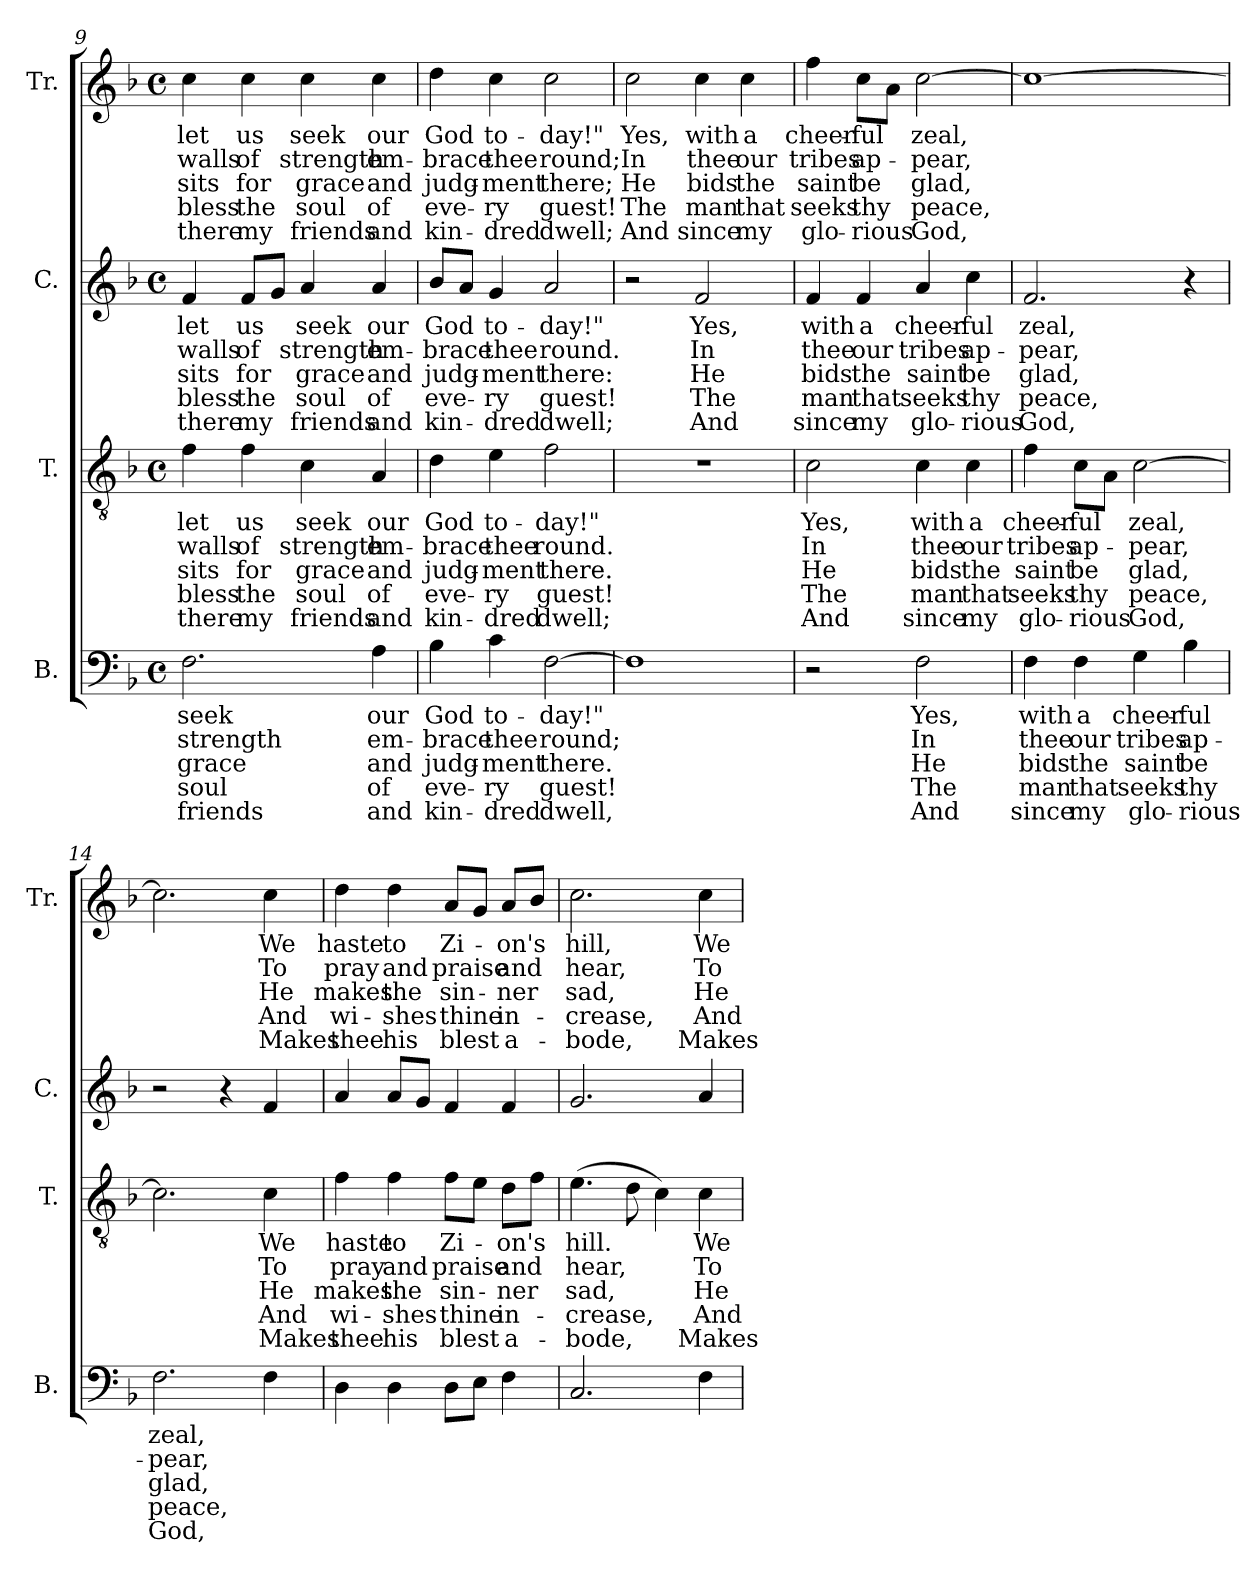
**kern	**text	**text	**text	**text	**text	**kern	**text	**text	**text	**text	**text	**kern	**text	**text	**text	**text	**text	**kern	**text	**text	**text	**text	**text
*part4	*part4	*part4	*part4	*part4	*part4	*part3	*part3	*part3	*part3	*part3	*part3	*part2	*part2	*part2	*part2	*part2	*part2	*part1	*part1	*part1	*part1	*part1	*part1
*staff4	*staff4	*staff4	*staff4	*staff4	*staff4	*staff3	*staff3	*staff3	*staff3	*staff3	*staff3	*staff2	*staff2	*staff2	*staff2	*staff2	*staff2	*staff1	*staff1	*staff1	*staff1	*staff1	*staff1
*I"B.	*	*	*	*	*	*I"T.	*	*	*	*	*	*I"C.	*	*	*	*	*	*I"Tr.	*	*	*	*	*
*I'B.	*	*	*	*	*	*I'T.	*	*	*	*	*	*I'C.	*	*	*	*	*	*I'Tr.	*	*	*	*	*
*clefF4	*	*	*	*	*	*clefGv2	*	*	*	*	*	*clefG2	*	*	*	*	*	*clefG2	*	*	*	*	*
*k[b-]	*	*	*	*	*	*k[b-]	*	*	*	*	*	*k[b-]	*	*	*	*	*	*k[b-]	*	*	*	*	*
*M4/4	*	*	*	*	*	*M4/4	*	*	*	*	*	*M4/4	*	*	*	*	*	*M4/4	*	*	*	*	*
*met(c)	*	*	*	*	*	*met(c)	*	*	*	*	*	*met(c)	*	*	*	*	*	*met(c)	*	*	*	*	*
=9	=9	=9	=9	=9	=9	=9	=9	=9	=9	=9	=9	=9	=9	=9	=9	=9	=9	=9	=9	=9	=9	=9	=9
2.F\	seek	strength	grace	soul	friends	4f\	let	walls	sits	bless	there	4f/	let	walls	sits	bless	there	4cc\	let	walls	sits	bless	there
.	.	.	.	.	.	4f\	us	of	for	the	my	8f/L	us	of	for	the	my	4cc\	us	of	for	the	my
.	.	.	.	.	.	.	.	.	.	.	.	8g/J	.	.	.	.	.	.	.	.	.	.	.
.	.	.	.	.	.	4c\	seek	strength	grace	soul	friends	4a/	seek	strength	grace	soul	friends	4cc\	seek	strength	grace	soul	friends
4A\	our	em-	and	of	and	4A/	our	em-	and	of	and	4a/	our	em-	and	of	and	4cc\	our	em-	and	of	and
=10	=10	=10	=10	=10	=10	=10	=10	=10	=10	=10	=10	=10	=10	=10	=10	=10	=10	=10	=10	=10	=10	=10	=10
4B-\	God	-brace	judg-	eve-	kin-	4d\	God	-brace	judg-	eve-	kin-	8b-/L	God	-brace	judg-	eve-	kin-	4dd\	God	-brace	judg-	eve-	kin-
.	.	.	.	.	.	.	.	.	.	.	.	8a/J	.	.	.	.	.	.	.	.	.	.	.
4c\	to-	thee	-ment	-ry	-dred	4e\	to-	thee	-ment	-ry	-dred	4g/	to-	thee	-ment	-ry	-dred	4cc\	to-	thee	-ment	-ry	-dred
[2F\	-day!"	round;	there.	guest!	dwell,	2f\	-day!"	round.	there.	guest!	dwell;	2a/	-day!"	round.	there:	guest!	dwell;	2cc\	-day!"	round;	there;	guest!	dwell;
=11	=11	=11	=11	=11	=11	=11	=11	=11	=11	=11	=11	=11	=11	=11	=11	=11	=11	=11	=11	=11	=11	=11	=11
1F]	.	.	.	.	.	1r	.	.	.	.	.	2r	.	.	.	.	.	2cc\	Yes,	In	He	The	And
.	.	.	.	.	.	.	.	.	.	.	.	2f/	Yes,	In	He	The	And	4cc\	with	thee	bids	man	since
.	.	.	.	.	.	.	.	.	.	.	.	.	.	.	.	.	.	4cc\	a	our	the	that	my
!!LO:PB:g=z
=12	=12	=12	=12	=12	=12	=12	=12	=12	=12	=12	=12	=12	=12	=12	=12	=12	=12	=12	=12	=12	=12	=12	=12
2r	.	.	.	.	.	2c\	Yes,	In	He	The	And	4f/	with	thee	bids	man	since	4ff\	cheer-	tribes	saint	seeks	glo-
.	.	.	.	.	.	.	.	.	.	.	.	4f/	a	our	the	that	my	8cc\L	-ful	ap-	be	thy	-rious
.	.	.	.	.	.	.	.	.	.	.	.	.	.	.	.	.	.	8a\J	.	.	.	.	.
2F\	Yes,	In	He	The	And	4c\	with	thee	bids	man	since	4a/	cheer-	tribes	saint	seeks	glo-	[2cc\	zeal,	-pear,	glad,	peace,	God,
.	.	.	.	.	.	4c\	a	our	the	that	my	4cc\	-ful	ap-	be	thy	-rious	.	.	.	.	.	.
=13	=13	=13	=13	=13	=13	=13	=13	=13	=13	=13	=13	=13	=13	=13	=13	=13	=13	=13	=13	=13	=13	=13	=13
4F\	with	thee	bids	man	since	4f\	cheer-	tribes	saint	seeks	glo-	2.f/	zeal,	-pear,	glad,	peace,	God,	1cc_	.	.	.	.	.
4F\	a	our	the	that	my	8c\L	-ful	ap-	be	thy	-rious	.	.	.	.	.	.	.	.	.	.	.	.
.	.	.	.	.	.	8A\J	.	.	.	.	.	.	.	.	.	.	.	.	.	.	.	.	.
4G\	cheer-	tribes	saint	seeks	glo-	[2c\	zeal,	-pear,	glad,	peace,	God,	.	.	.	.	.	.	.	.	.	.	.	.
4B-\	-ful	ap-	be	thy	-rious	.	.	.	.	.	.	4r	.	.	.	.	.	.	.	.	.	.	.
=14	=14	=14	=14	=14	=14	=14	=14	=14	=14	=14	=14	=14	=14	=14	=14	=14	=14	=14	=14	=14	=14	=14	=14
2.F\	zeal,	-pear,	glad,	peace,	God,	2.c\]	.	.	.	.	.	2r	.	.	.	.	.	2.cc\]	.	.	.	.	.
.	.	.	.	.	.	.	.	.	.	.	.	4r	.	.	.	.	.	.	.	.	.	.	.
4F\	.	.	.	.	.	4c\	We	To	He	And	Makes	4f/	.	.	.	.	.	4cc\	We	To	He	And	Makes
=15	=15	=15	=15	=15	=15	=15	=15	=15	=15	=15	=15	=15	=15	=15	=15	=15	=15	=15	=15	=15	=15	=15	=15
4D\	.	.	.	.	.	4f\	haste	pray	makes	wi-	thee	4a/	.	.	.	.	.	4dd\	haste	pray	makes	wi-	thee
4D\	.	.	.	.	.	4f\	to	and	the	-shes	his	8a/L	.	.	.	.	.	4dd\	to	and	the	-shes	his
.	.	.	.	.	.	.	.	.	.	.	.	8g/J	.	.	.	.	.	.	.	.	.	.	.
8D\L	.	.	.	.	.	8f\L	Zi-	praise	sin-	thine	blest	4f/	.	.	.	.	.	8a/L	Zi-	praise	sin-	thine	blest
8E\J	.	.	.	.	.	8e\J	.	.	.	.	.	.	.	.	.	.	.	8g/J	.	.	.	.	.
4F\	.	.	.	.	.	8d\L	-on's	and	-ner	in-	a-	4f/	.	.	.	.	.	8a/L	-on's	and	-ner	in-	a-
.	.	.	.	.	.	8f\J	.	.	.	.	.	.	.	.	.	.	.	8b-/J	.	.	.	.	.
=16	=16	=16	=16	=16	=16	=16	=16	=16	=16	=16	=16	=16	=16	=16	=16	=16	=16	=16	=16	=16	=16	=16	=16
2.C/	.	.	.	.	.	(4.e\	hill.	hear,	sad,	-crease,	-bode,	2.g/	.	.	.	.	.	2.cc\	hill,	hear,	sad,	-crease,	-bode,
.	.	.	.	.	.	8d\	.	.	.	.	.	.	.	.	.	.	.	.	.	.	.	.	.
.	.	.	.	.	.	4c\)	.	.	.	.	.	.	.	.	.	.	.	.	.	.	.	.	.
4F\	.	.	.	.	.	4c\	We	To	He	And	Makes	4a/	.	.	.	.	.	4cc\	We	To	He	And	Makes
=	=	=	=	=	=	=	=	=	=	=	=	=	=	=	=	=	=	=	=	=	=	=	=
*-	*-	*-	*-	*-	*-	*-	*-	*-	*-	*-	*-	*-	*-	*-	*-	*-	*-	*-	*-	*-	*-	*-	*-
